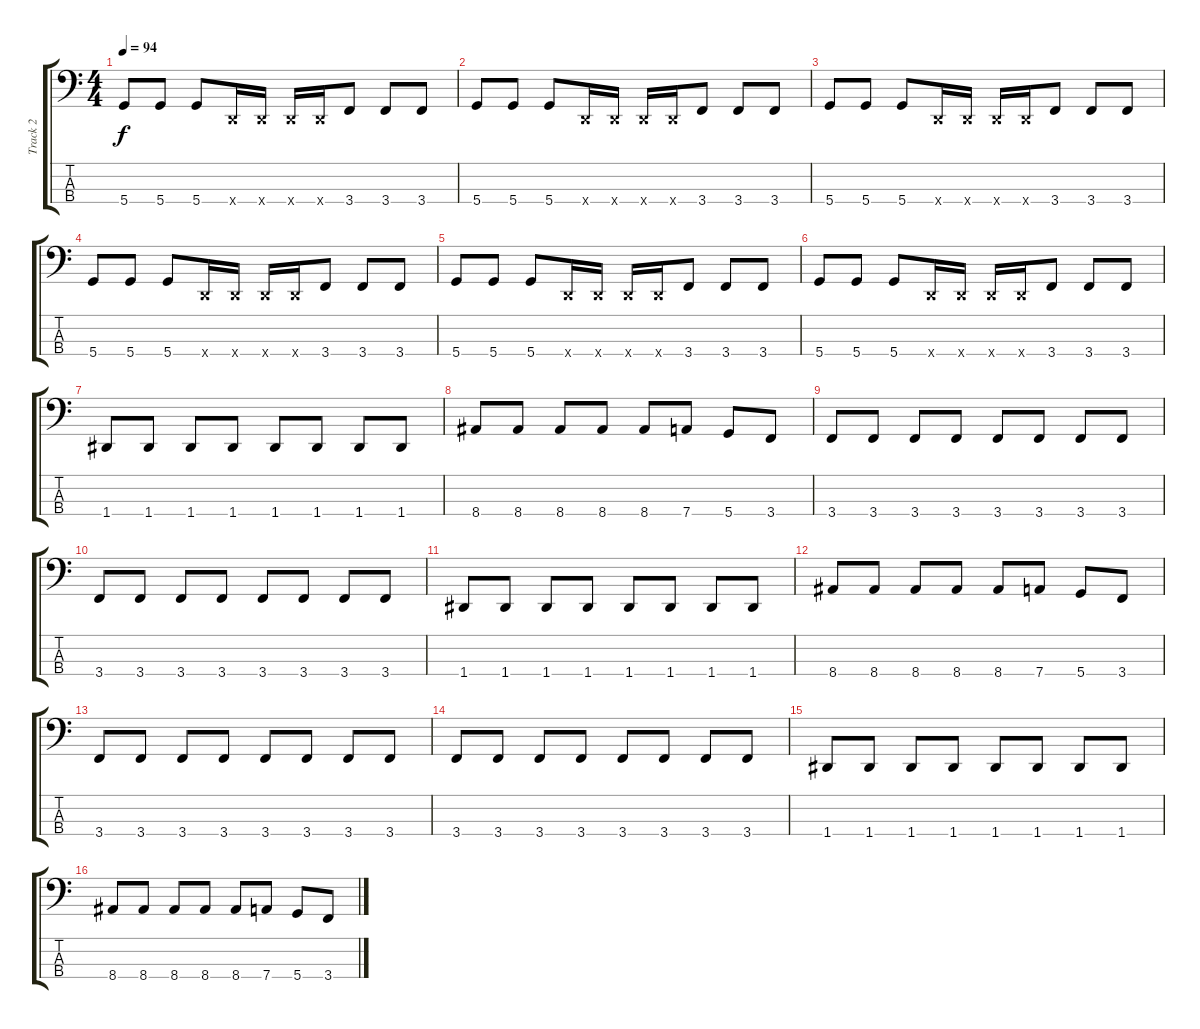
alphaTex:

\track ("Track 2" "Track 2") {instrument electricbassfinger}
\staff {score tabs}
\tuning (F2 C2 G1 D1) {hide}
\ts (4 4)
\tempo 94
\clef f4
\ks c
5.4.8{dy f} 5.4.8 5.4.8 0.4{x}.16 0.4{x}.16 0.4{x}.16 0.4{x}.16 3.4.8 3.4.8 3.4.8 |
5.4.8 5.4.8 5.4.8 0.4{x}.16 0.4{x}.16 0.4{x}.16 0.4{x}.16 3.4.8 3.4.8 3.4.8 |
5.4.8 5.4.8 5.4.8 0.4{x}.16 0.4{x}.16 0.4{x}.16 0.4{x}.16 3.4.8 3.4.8 3.4.8 |
5.4.8 5.4.8 5.4.8 0.4{x}.16 0.4{x}.16 0.4{x}.16 0.4{x}.16 3.4.8 3.4.8 3.4.8 |
5.4.8 5.4.8 5.4.8 0.4{x}.16 0.4{x}.16 0.4{x}.16 0.4{x}.16 3.4.8 3.4.8 3.4.8 |
5.4.8 5.4.8 5.4.8 0.4{x}.16 0.4{x}.16 0.4{x}.16 0.4{x}.16 3.4.8 3.4.8 3.4.8 |
1.4.8 1.4.8 1.4.8 1.4.8 1.4.8 1.4.8 1.4.8 1.4.8 |
8.4.8 8.4.8 8.4.8 8.4.8 8.4.8 7.4.8 5.4.8 3.4.8 |
3.4.8 3.4.8 3.4.8 3.4.8 3.4.8 3.4.8 3.4.8 3.4.8 |
3.4.8 3.4.8 3.4.8 3.4.8 3.4.8 3.4.8 3.4.8 3.4.8 |
1.4.8 1.4.8 1.4.8 1.4.8 1.4.8 1.4.8 1.4.8 1.4.8 |
8.4.8 8.4.8 8.4.8 8.4.8 8.4.8 7.4.8 5.4.8 3.4.8 |
3.4.8 3.4.8 3.4.8 3.4.8 3.4.8 3.4.8 3.4.8 3.4.8 |
3.4.8 3.4.8 3.4.8 3.4.8 3.4.8 3.4.8 3.4.8 3.4.8 |
1.4.8 1.4.8 1.4.8 1.4.8 1.4.8 1.4.8 1.4.8 1.4.8 |
8.4.8 8.4.8 8.4.8 8.4.8 8.4.8 7.4.8 5.4.8 3.4.8
